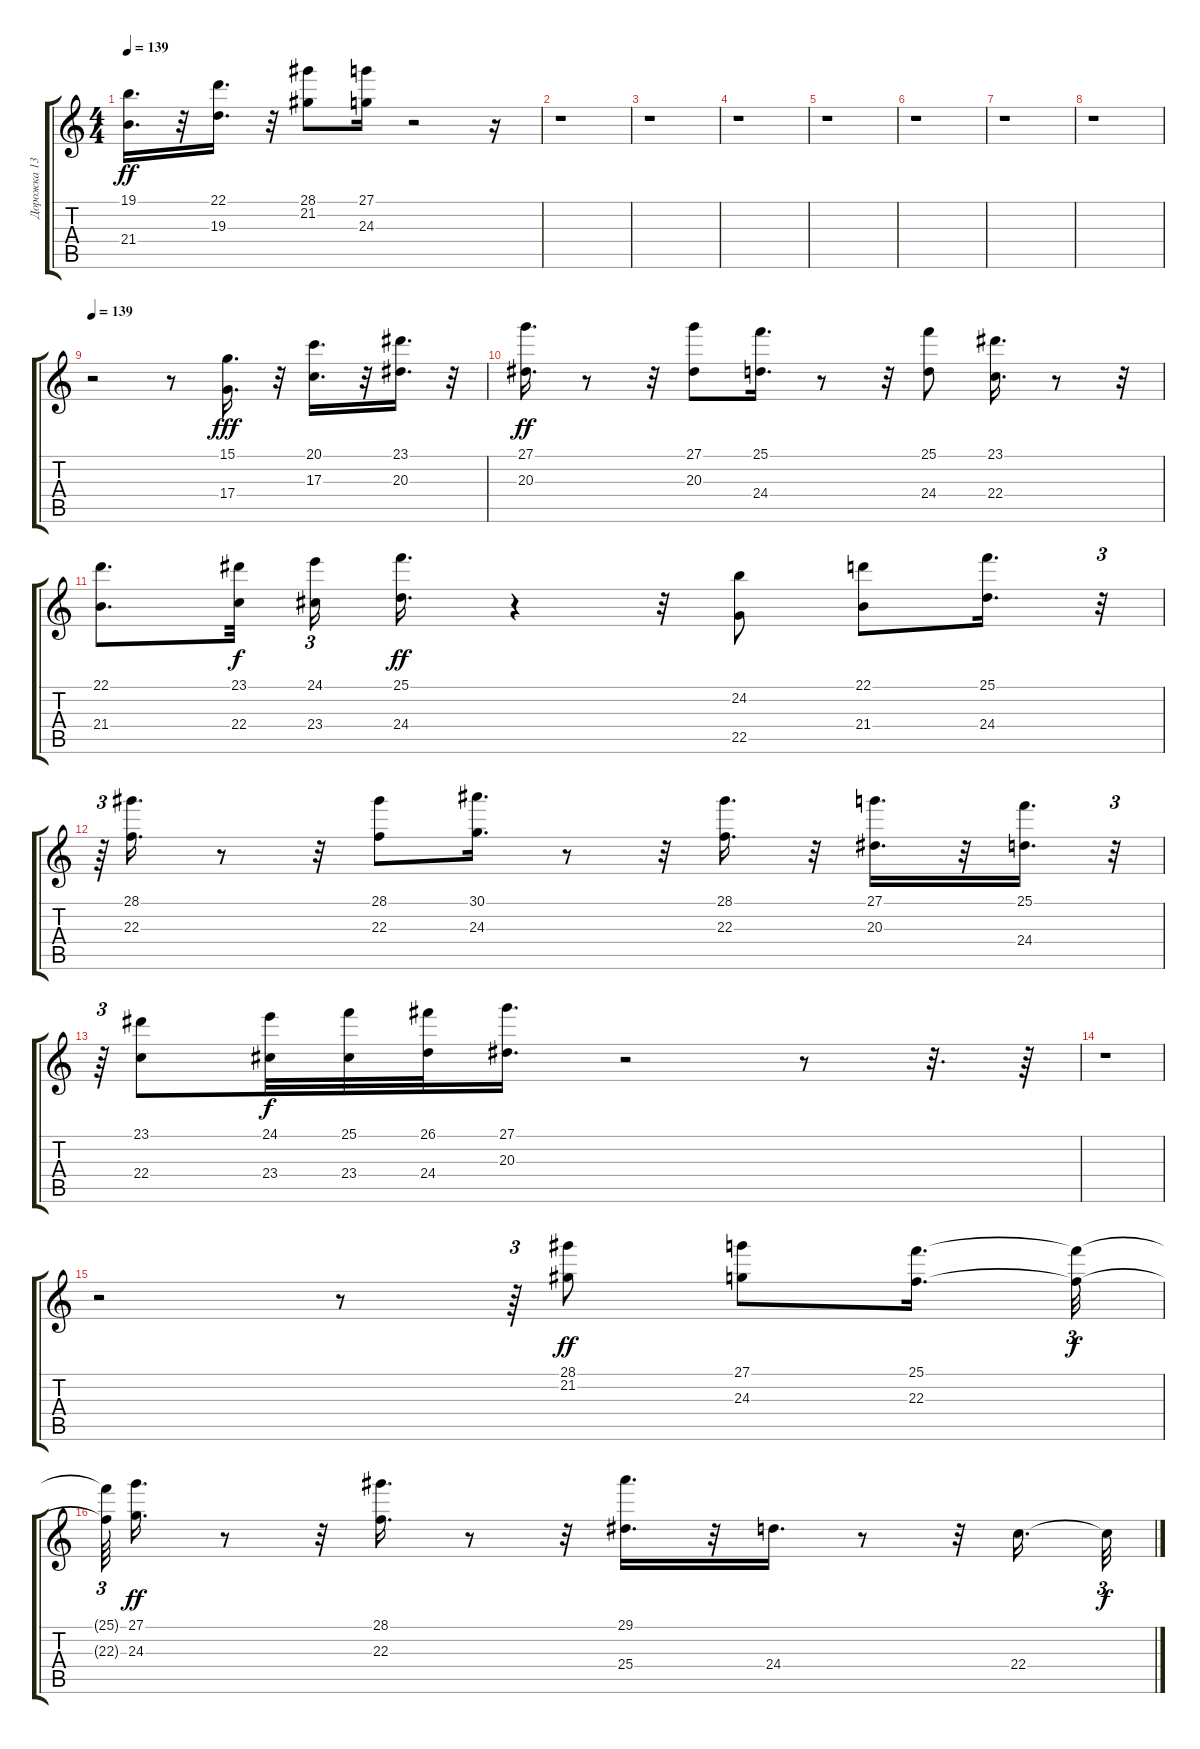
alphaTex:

\track ("Дорожка 13" "Дорожка 13") {instrument acousticgrandpiano}
\staff {score tabs}
\tuning (E4 B3 G3 D3 A2 E2) {hide}
\ts (4 4)
\tempo 139
\clef g2
\ks c
(19.1 21.4).16{d dy ff} r.32 (22.1 19.3).16{d} r.32 (28.1 21.2).8 (27.1 24.3).16 r.2 r.16 |
r.1 |
r.1 |
r.1 |
r.1 |
r.1 |
r.1 |
r.1 |
\tempo 139
r.2 r.8 (15.1 17.4).16{d dy fff} r.32 (20.1 17.3).16{d} r.32 (23.1 20.3).16{d} r.32 |
(27.1 20.3).16{d dy ff} r.8 r.32 (27.1 20.3).8 (25.1 24.4).16{d} r.8 r.32 (25.1 24.4).8 (23.1 22.4).16{d} r.8 r.32 |
(22.1 21.4).8{d} (23.1 22.4).32{dy f} (24.1 23.4).16{tu (3 2)} (25.1 24.4).16{d dy ff} r.4 r.32 (24.2 22.5).8 (22.1 21.4).8 (25.1 24.4).16{d} r.32{tu (3 2)} |
r.64{tu (3 2)} (28.1 22.3).16{d} r.8 r.32 (28.1 22.3).8 (30.1 24.3).16{d} r.8 r.32 (28.1 22.3).16{d} r.32 (27.1 20.3).16{d} r.32 (25.1 24.4).16{d} r.32{tu (3 2)} |
r.64{tu (3 2)} (23.1 22.4).8 (24.1 23.4).32{dy f} (25.1 23.4).32 (26.1 24.4).32 (27.1 20.3).16{d} r.2 r.8 r.32{d} r.64 |
r.1 |
r.2 r.8 r.64{tu (3 2)} (28.1 21.2).8{dy ff} (27.1 24.3).8 (25.1 22.3).16{d} (25.1{t} 22.3{t}).32{tu (3 2) dy f} |
(25.1{t} 22.3{t}).64{tu (3 2)} (27.1 24.3).16{d dy ff} r.8 r.32 (28.1 22.3).16{d} r.8 r.32 (29.1 25.4).16{d} r.32 24.4.16{d} r.8 r.32 22.4.16{d} 22.4{t}.32{tu (3 2) dy f}
